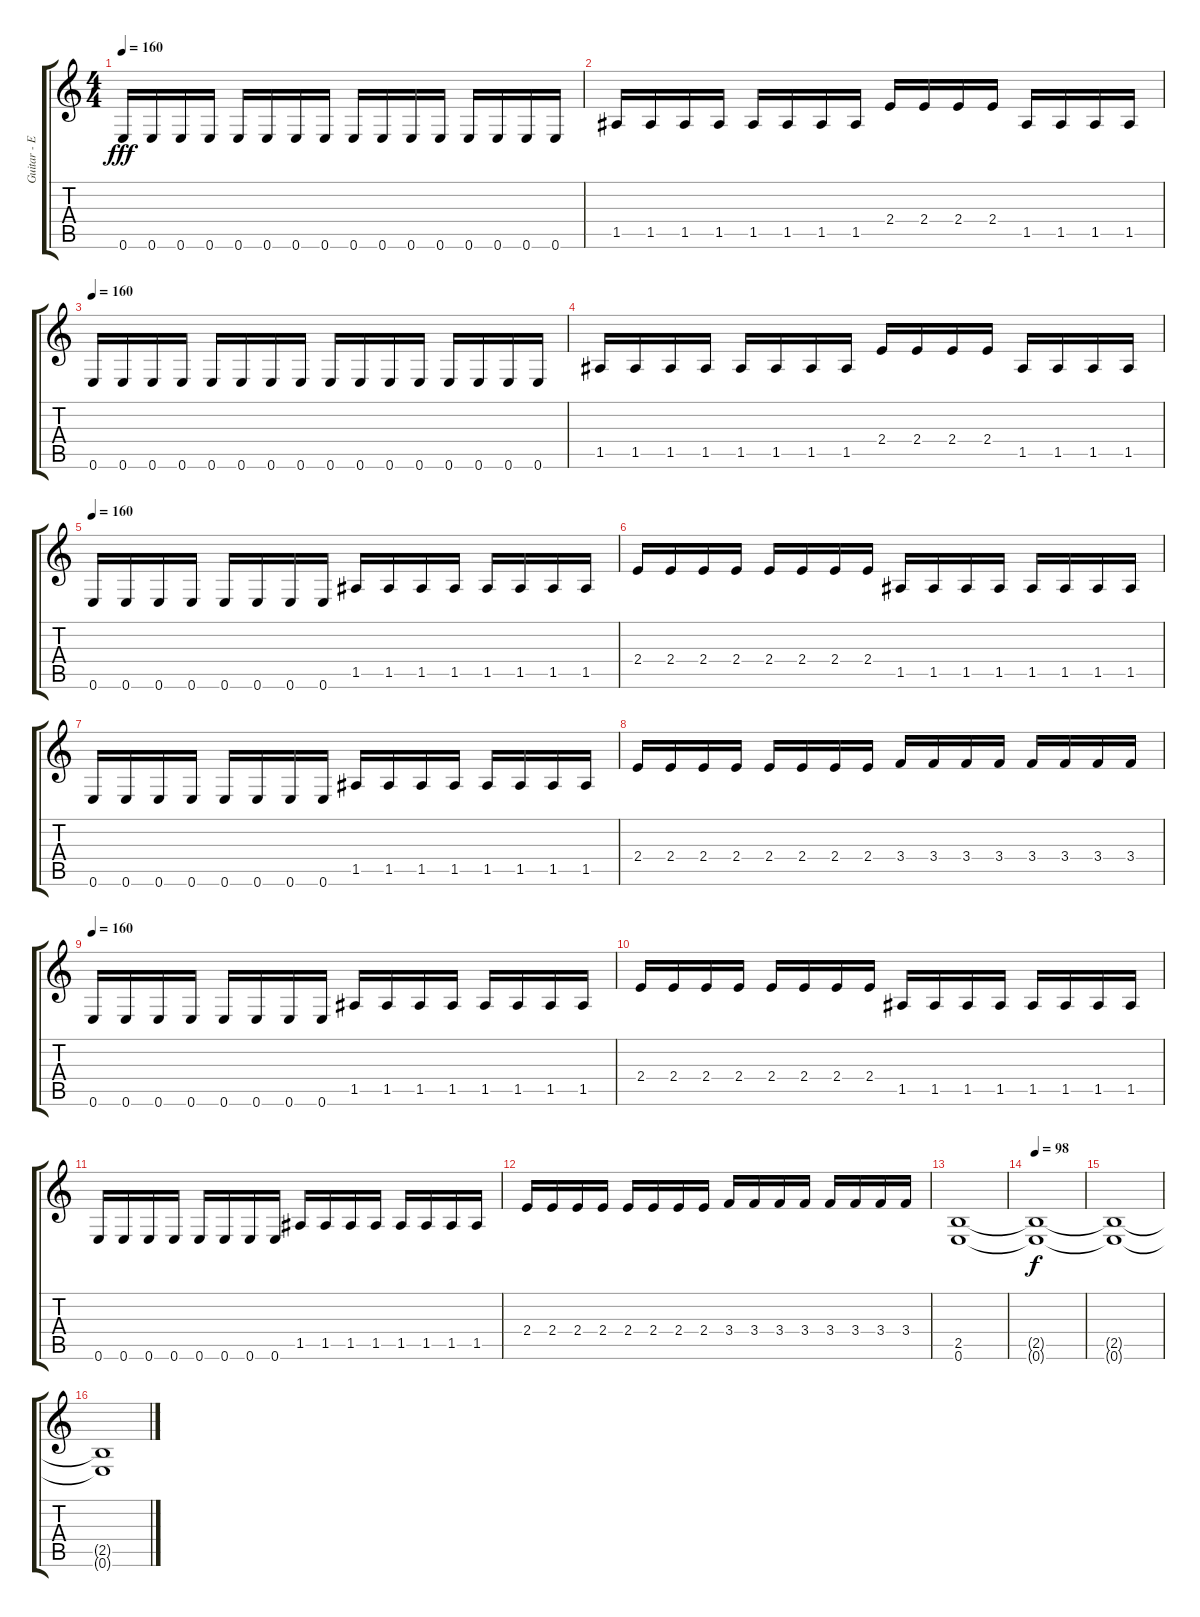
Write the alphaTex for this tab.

\track ("Guitar - Euronymous" "Guitar - E") {instrument overdrivenguitar}
\staff {score tabs}
\tuning (E4 B3 G3 D3 A2 E2) {hide}
\ts (4 4)
\tempo 160
\clef g2
\ks c
0.6.16{dy fff} 0.6.16 0.6.16 0.6.16 0.6.16 0.6.16 0.6.16 0.6.16 0.6.16 0.6.16 0.6.16 0.6.16 0.6.16 0.6.16 0.6.16 0.6.16 |
1.5.16 1.5.16 1.5.16 1.5.16 1.5.16 1.5.16 1.5.16 1.5.16 2.4.16 2.4.16 2.4.16 2.4.16 1.5.16 1.5.16 1.5.16 1.5.16 |
\tempo 160
0.6.16 0.6.16 0.6.16 0.6.16 0.6.16 0.6.16 0.6.16 0.6.16 0.6.16 0.6.16 0.6.16 0.6.16 0.6.16 0.6.16 0.6.16 0.6.16 |
1.5.16 1.5.16 1.5.16 1.5.16 1.5.16 1.5.16 1.5.16 1.5.16 2.4.16 2.4.16 2.4.16 2.4.16 1.5.16 1.5.16 1.5.16 1.5.16 |
\tempo 160
0.6.16 0.6.16 0.6.16 0.6.16 0.6.16 0.6.16 0.6.16 0.6.16 1.5.16 1.5.16 1.5.16 1.5.16 1.5.16 1.5.16 1.5.16 1.5.16 |
2.4.16 2.4.16 2.4.16 2.4.16 2.4.16 2.4.16 2.4.16 2.4.16 1.5.16 1.5.16 1.5.16 1.5.16 1.5.16 1.5.16 1.5.16 1.5.16 |
0.6.16 0.6.16 0.6.16 0.6.16 0.6.16 0.6.16 0.6.16 0.6.16 1.5.16 1.5.16 1.5.16 1.5.16 1.5.16 1.5.16 1.5.16 1.5.16 |
2.4.16 2.4.16 2.4.16 2.4.16 2.4.16 2.4.16 2.4.16 2.4.16 3.4.16 3.4.16 3.4.16 3.4.16 3.4.16 3.4.16 3.4.16 3.4.16 |
\tempo 160
0.6.16 0.6.16 0.6.16 0.6.16 0.6.16 0.6.16 0.6.16 0.6.16 1.5.16 1.5.16 1.5.16 1.5.16 1.5.16 1.5.16 1.5.16 1.5.16 |
2.4.16 2.4.16 2.4.16 2.4.16 2.4.16 2.4.16 2.4.16 2.4.16 1.5.16 1.5.16 1.5.16 1.5.16 1.5.16 1.5.16 1.5.16 1.5.16 |
0.6.16 0.6.16 0.6.16 0.6.16 0.6.16 0.6.16 0.6.16 0.6.16 1.5.16 1.5.16 1.5.16 1.5.16 1.5.16 1.5.16 1.5.16 1.5.16 |
2.4.16 2.4.16 2.4.16 2.4.16 2.4.16 2.4.16 2.4.16 2.4.16 3.4.16 3.4.16 3.4.16 3.4.16 3.4.16 3.4.16 3.4.16 3.4.16 |
(2.5 0.6).1 |
\tempo 98
(2.5{t} 0.6{t}).1{dy f} |
(2.5{t} 0.6{t}).1 |
(2.5{t} 0.6{t}).1
